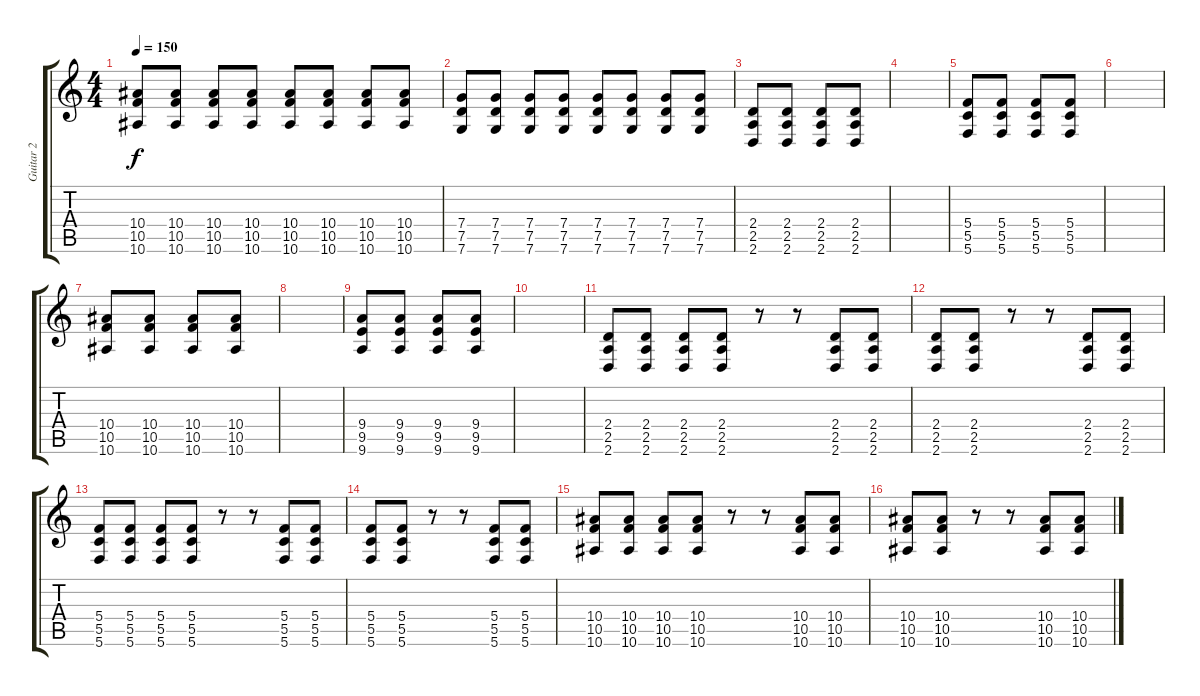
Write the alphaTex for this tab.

\track ("Guitar 2" "Guitar 2") {instrument distortionguitar}
\staff {score tabs}
\tuning (D4 A3 F3 C3 G2 C2) {hide}
\ts (4 4)
\tempo 150
\clef g2
\ks c
(10.4 10.5 10.6).8{dy f} (10.4 10.5 10.6).8 (10.4 10.5 10.6).8 (10.4 10.5 10.6).8 (10.4 10.5 10.6).8 (10.4 10.5 10.6).8 (10.4 10.5 10.6).8 (10.4 10.5 10.6).8 |
(7.4 7.5 7.6).8 (7.4 7.5 7.6).8 (7.4 7.5 7.6).8 (7.4 7.5 7.6).8 (7.4 7.5 7.6).8 (7.4 7.5 7.6).8 (7.4 7.5 7.6).8 (7.4 7.5 7.6).8 |
(2.4 2.5 2.6).8 (2.4 2.5 2.6).8 (2.4 2.5 2.6).8 (2.4 2.5 2.6).8 |
|
(5.4 5.5 5.6).8 (5.4 5.5 5.6).8 (5.4 5.5 5.6).8 (5.4 5.5 5.6).8 |
|
(10.4 10.5 10.6).8 (10.4 10.5 10.6).8 (10.4 10.5 10.6).8 (10.4 10.5 10.6).8 |
|
(9.4 9.5 9.6).8 (9.4 9.5 9.6).8 (9.4 9.5 9.6).8 (9.4 9.5 9.6).8 |
|
(2.4 2.5 2.6).8 (2.4 2.5 2.6).8 (2.4 2.5 2.6).8 (2.4 2.5 2.6).8 r.8 r.8 (2.4 2.5 2.6).8 (2.4 2.5 2.6).8 |
(2.4 2.5 2.6).8 (2.4 2.5 2.6).8 r.8 r.8 (2.4 2.5 2.6).8 (2.4 2.5 2.6).8 |
(5.4 5.5 5.6).8 (5.4 5.5 5.6).8 (5.4 5.5 5.6).8 (5.4 5.5 5.6).8 r.8 r.8 (5.4 5.5 5.6).8 (5.4 5.5 5.6).8 |
(5.4 5.5 5.6).8 (5.4 5.5 5.6).8 r.8 r.8 (5.4 5.5 5.6).8 (5.4 5.5 5.6).8 |
(10.4 10.5 10.6).8 (10.4 10.5 10.6).8 (10.4 10.5 10.6).8 (10.4 10.5 10.6).8 r.8 r.8 (10.4 10.5 10.6).8 (10.4 10.5 10.6).8 |
(10.4 10.5 10.6).8 (10.4 10.5 10.6).8 r.8 r.8 (10.4 10.5 10.6).8 (10.4 10.5 10.6).8
